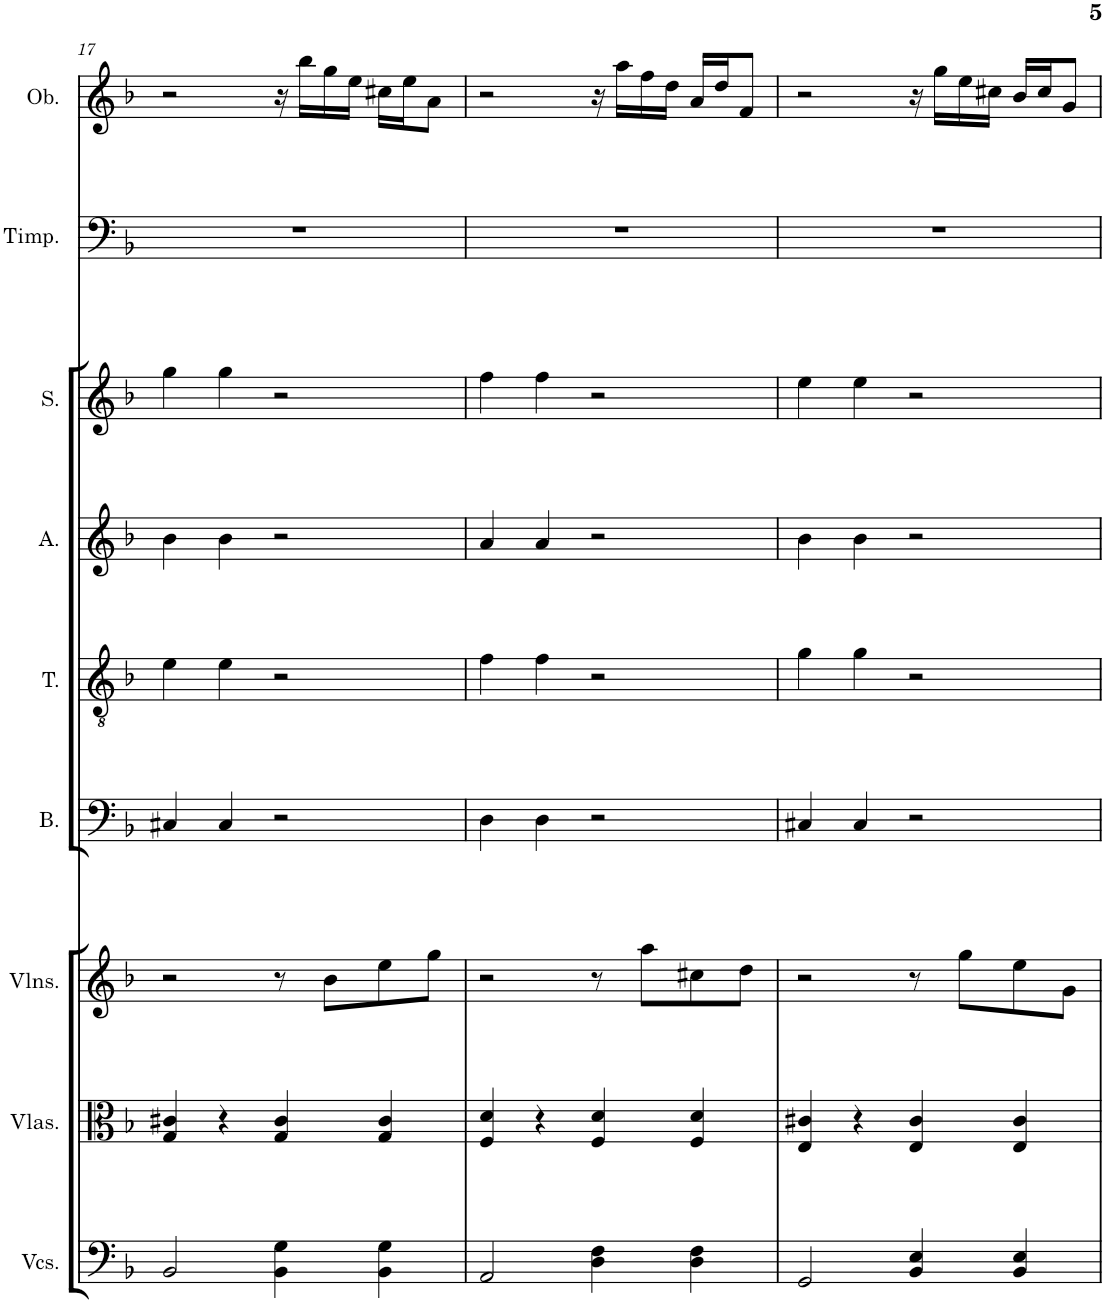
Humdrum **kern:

**kern	**kern	**kern	**kern	**kern	**kern	**kern	**kern	**kern
*part9	*part8	*part7	*part6	*part5	*part4	*part3	*part2	*part1
*staff9	*staff8	*staff7	*staff6	*staff5	*staff4	*staff3	*staff2	*staff1
*I"Violoncellos	*I"Violas	*I"Violins	*I"Bass	*I"Tenor	*I"Alto	*I"Soprano	*I"Timpani	*I"Oboe
*I'Vcs.	*I'Vlas.	*I'Vlns.	*I'B.	*I'T.	*I'A.	*I'S.	*I'Timp.	*I'Ob.
!!LO:PB:g=z
*clefF4	*clefC3	*clefG2	*clefF4	*clefGv2	*clefG2	*clefG2	*clefF4	*clefG2
*k[b-]	*k[b-]	*k[b-]	*k[b-]	*k[b-]	*k[b-]	*k[b-]	*k[b-]	*k[b-]
*M4/4	*M4/4	*M4/4	*M4/4	*M4/4	*M4/4	*M4/4	*M4/4	*M4/4
=17	=17	=17	=17	=17	=17	=17	=17	=17
2BB-/	4G/ 4c#X/	2r	4C#X/	4e\	4b-\	4gg\	1r	2r
.	4r	.	4C#/	4e\	4b-\	4gg\	.	.
4BB-\ 4G\	4G/ 4c#/	8r	2r	2r	2r	2r	.	16r
.	.	.	.	.	.	.	.	16bb-\LL
.	.	8b-\L	.	.	.	.	.	16gg\
.	.	.	.	.	.	.	.	16ee\JJ
4BB-\ 4G\	4G/ 4c#/	8ee\	.	.	.	.	.	16cc#X\LL
.	.	.	.	.	.	.	.	16ee\J
.	.	8gg\J	.	.	.	.	.	8a\J
=18	=18	=18	=18	=18	=18	=18	=18	=18
2AA/	4F/ 4d/	2r	4D\	4f\	4a/	4ff\	1r	2r
.	4r	.	4D\	4f\	4a/	4ff\	.	.
4D\ 4F\	4F/ 4d/	8r	2r	2r	2r	2r	.	16r
.	.	.	.	.	.	.	.	16aa\LL
.	.	8aa\L	.	.	.	.	.	16ff\
.	.	.	.	.	.	.	.	16dd\JJ
4D\ 4F\	4F/ 4d/	8cc#X\	.	.	.	.	.	16a/LL
.	.	.	.	.	.	.	.	16dd/J
.	.	8dd\J	.	.	.	.	.	8f/J
=19	=19	=19	=19	=19	=19	=19	=19	=19
2GG/	4E/ 4c#X/	2r	4C#X/	4g\	4b-\	4ee\	1r	2r
.	4r	.	4C#/	4g\	4b-\	4ee\	.	.
4BB-/ 4E/	4E/ 4c#/	8r	2r	2r	2r	2r	.	16r
.	.	.	.	.	.	.	.	16gg\LL
.	.	8gg\L	.	.	.	.	.	16ee\
.	.	.	.	.	.	.	.	16cc#X\JJ
4BB-/ 4E/	4E/ 4c#/	8ee\	.	.	.	.	.	16b-/LL
.	.	.	.	.	.	.	.	16cc#/J
.	.	8g\J	.	.	.	.	.	8g/J
=	=	=	=	=	=	=	=	=
*-	*-	*-	*-	*-	*-	*-	*-	*-
